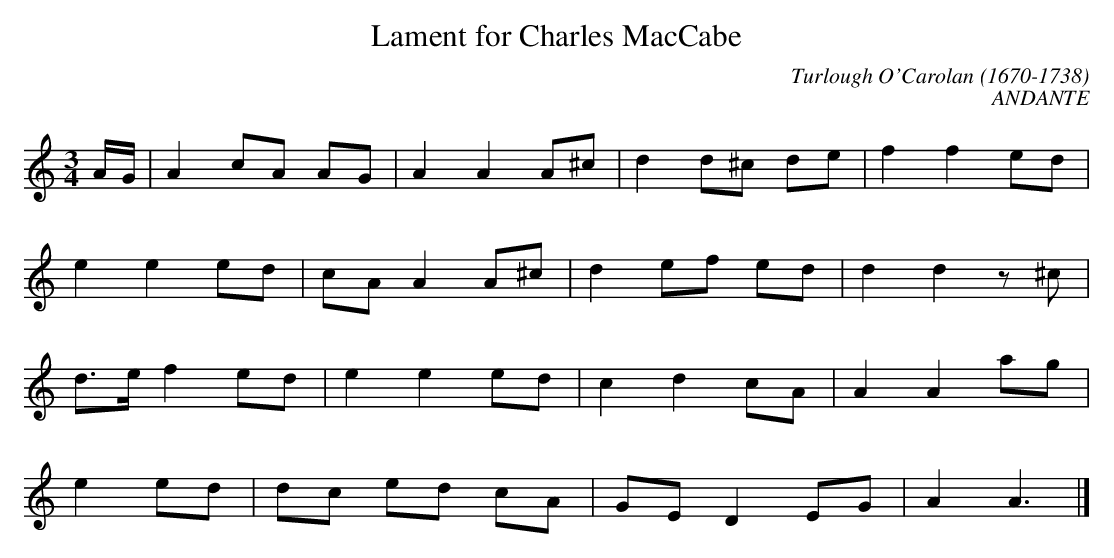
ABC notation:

X:1occ
T:Lament for Charles MacCabe
C:Turlough O'Carolan (1670-1738)
C:ANDANTE
M:3/4
L:1/8
K:C
A/2G/2|A2cA AG|A2A2A^c|d2d^c de|f2f2ed|
e2e2ed|cA A2A^c|d2ef ed|d2d2z^c|
d3/2e/2 f2ed|e2e2ed|c2d2cA|A2A2ag|
2e2ed|dc ed cA|GE D2EG|A2A3|]
